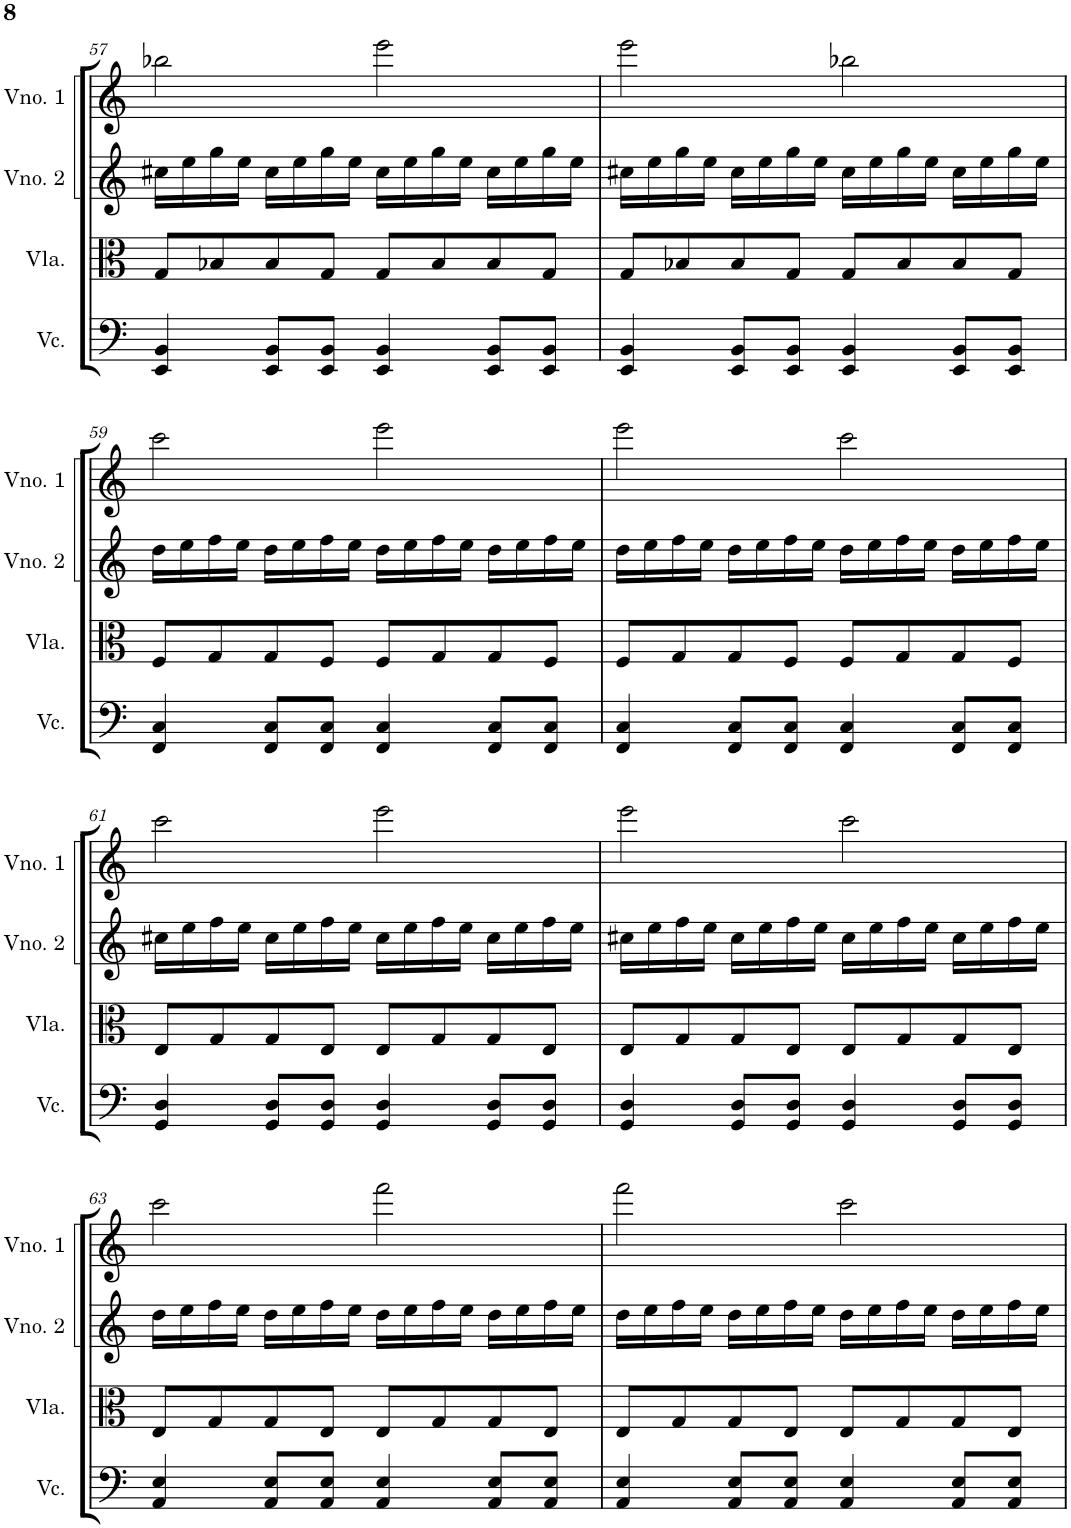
**kern	**kern	**kern	**kern
*part4	*part3	*part2	*part1
*staff4	*staff3	*staff2	*staff1
*I"Violoncelo	*I"Viola	*I"Violino 2	*I"Violino 1
*I'Vc.	*I'Vla.	*I'Vno. 2	*I'Vno. 1
!!LO:PB:g=z
*clefF4	*clefC3	*clefG2	*clefG2
*k[]	*k[]	*k[]	*k[]
*M4/4	*M4/4	*M4/4	*M4/4
=57	=57	=57	=57
4EE/ 4BB/	8G/L	16cc#X\LL	2bb-X\
.	.	16ee\	.
.	8B-X/	16gg\	.
.	.	16ee\JJ	.
8EE/ 8BB/L	8B-/	16cc#\LL	.
.	.	16ee\	.
8EE/ 8BB/J	8G/J	16gg\	.
.	.	16ee\JJ	.
4EE/ 4BB/	8G/L	16cc#\LL	2eee\
.	.	16ee\	.
.	8B-/	16gg\	.
.	.	16ee\JJ	.
8EE/ 8BB/L	8B-/	16cc#\LL	.
.	.	16ee\	.
8EE/ 8BB/J	8G/J	16gg\	.
.	.	16ee\JJ	.
=58	=58	=58	=58
4EE/ 4BB/	8G/L	16cc#X\LL	2eee\
.	.	16ee\	.
.	8B-X/	16gg\	.
.	.	16ee\JJ	.
8EE/ 8BB/L	8B-/	16cc#\LL	.
.	.	16ee\	.
8EE/ 8BB/J	8G/J	16gg\	.
.	.	16ee\JJ	.
4EE/ 4BB/	8G/L	16cc#\LL	2bb-X\
.	.	16ee\	.
.	8B-/	16gg\	.
.	.	16ee\JJ	.
8EE/ 8BB/L	8B-/	16cc#\LL	.
.	.	16ee\	.
8EE/ 8BB/J	8G/J	16gg\	.
.	.	16ee\JJ	.
!!LO:LB:g=z
=59	=59	=59	=59
4FF/ 4C/	8F/L	16dd\LL	2ccc\
.	.	16ee\	.
.	8G/	16ff\	.
.	.	16ee\JJ	.
8FF/ 8C/L	8G/	16dd\LL	.
.	.	16ee\	.
8FF/ 8C/J	8F/J	16ff\	.
.	.	16ee\JJ	.
4FF/ 4C/	8F/L	16dd\LL	2eee\
.	.	16ee\	.
.	8G/	16ff\	.
.	.	16ee\JJ	.
8FF/ 8C/L	8G/	16dd\LL	.
.	.	16ee\	.
8FF/ 8C/J	8F/J	16ff\	.
.	.	16ee\JJ	.
=60	=60	=60	=60
4FF/ 4C/	8F/L	16dd\LL	2eee\
.	.	16ee\	.
.	8G/	16ff\	.
.	.	16ee\JJ	.
8FF/ 8C/L	8G/	16dd\LL	.
.	.	16ee\	.
8FF/ 8C/J	8F/J	16ff\	.
.	.	16ee\JJ	.
4FF/ 4C/	8F/L	16dd\LL	2ccc\
.	.	16ee\	.
.	8G/	16ff\	.
.	.	16ee\JJ	.
8FF/ 8C/L	8G/	16dd\LL	.
.	.	16ee\	.
8FF/ 8C/J	8F/J	16ff\	.
.	.	16ee\JJ	.
!!LO:LB:g=z
=61	=61	=61	=61
4GG/ 4D/	8E/L	16cc#X\LL	2ccc\
.	.	16ee\	.
.	8G/	16ff\	.
.	.	16ee\JJ	.
8GG/ 8D/L	8G/	16cc#\LL	.
.	.	16ee\	.
8GG/ 8D/J	8E/J	16ff\	.
.	.	16ee\JJ	.
4GG/ 4D/	8E/L	16cc#\LL	2eee\
.	.	16ee\	.
.	8G/	16ff\	.
.	.	16ee\JJ	.
8GG/ 8D/L	8G/	16cc#\LL	.
.	.	16ee\	.
8GG/ 8D/J	8E/J	16ff\	.
.	.	16ee\JJ	.
=62	=62	=62	=62
4GG/ 4D/	8E/L	16cc#X\LL	2eee\
.	.	16ee\	.
.	8G/	16ff\	.
.	.	16ee\JJ	.
8GG/ 8D/L	8G/	16cc#\LL	.
.	.	16ee\	.
8GG/ 8D/J	8E/J	16ff\	.
.	.	16ee\JJ	.
4GG/ 4D/	8E/L	16cc#\LL	2ccc\
.	.	16ee\	.
.	8G/	16ff\	.
.	.	16ee\JJ	.
8GG/ 8D/L	8G/	16cc#\LL	.
.	.	16ee\	.
8GG/ 8D/J	8E/J	16ff\	.
.	.	16ee\JJ	.
!!LO:LB:g=z
=63	=63	=63	=63
4AA/ 4E/	8E/L	16dd\LL	2ccc\
.	.	16ee\	.
.	8G/	16ff\	.
.	.	16ee\JJ	.
8AA/ 8E/L	8G/	16dd\LL	.
.	.	16ee\	.
8AA/ 8E/J	8E/J	16ff\	.
.	.	16ee\JJ	.
4AA/ 4E/	8E/L	16dd\LL	2fff\
.	.	16ee\	.
.	8G/	16ff\	.
.	.	16ee\JJ	.
8AA/ 8E/L	8G/	16dd\LL	.
.	.	16ee\	.
8AA/ 8E/J	8E/J	16ff\	.
.	.	16ee\JJ	.
=64	=64	=64	=64
4AA/ 4E/	8E/L	16dd\LL	2fff\
.	.	16ee\	.
.	8G/	16ff\	.
.	.	16ee\JJ	.
8AA/ 8E/L	8G/	16dd\LL	.
.	.	16ee\	.
8AA/ 8E/J	8E/J	16ff\	.
.	.	16ee\JJ	.
4AA/ 4E/	8E/L	16dd\LL	2ccc\
.	.	16ee\	.
.	8G/	16ff\	.
.	.	16ee\JJ	.
8AA/ 8E/L	8G/	16dd\LL	.
.	.	16ee\	.
8AA/ 8E/J	8E/J	16ff\	.
.	.	16ee\JJ	.
=	=	=	=
*-	*-	*-	*-
